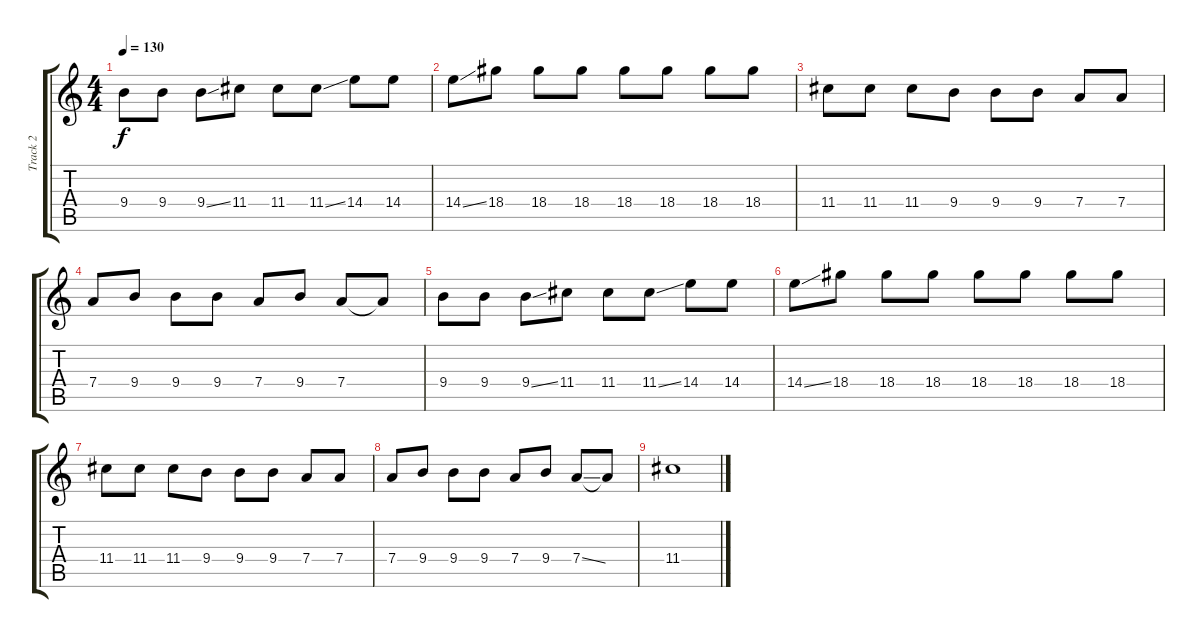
\track ("Track 2" "Track 2") {instrument electricguitarjazz}
\staff {score tabs}
\tuning (E4 B3 G3 D3 A2 D2) {hide}
\ts (4 4)
\tempo 130
\clef g2
\ks c
9.4.8{dy f} 9.4.8 9.4{ss}.8 11.4.8 11.4.8 11.4{ss}.8 14.4.8 14.4.8 |
14.4{ss}.8 18.4.8 18.4.8 18.4.8 18.4.8 18.4.8 18.4.8 18.4.8 |
11.4.8 11.4.8 11.4.8 9.4.8 9.4.8 9.4.8 7.4.8 7.4.8 |
7.4.8 9.4.8 9.4.8 9.4.8 7.4.8 9.4.8 7.4.8 7.4{t}.8 |
9.4.8 9.4.8 9.4{ss}.8 11.4.8 11.4.8 11.4{ss}.8 14.4.8 14.4.8 |
14.4{ss}.8 18.4.8 18.4.8 18.4.8 18.4.8 18.4.8 18.4.8 18.4.8 |
11.4.8 11.4.8 11.4.8 9.4.8 9.4.8 9.4.8 7.4.8 7.4.8 |
7.4.8 9.4.8 9.4.8 9.4.8 7.4.8 9.4.8 7.4{ss}.8 7.4{t}.8 |
11.4.1
